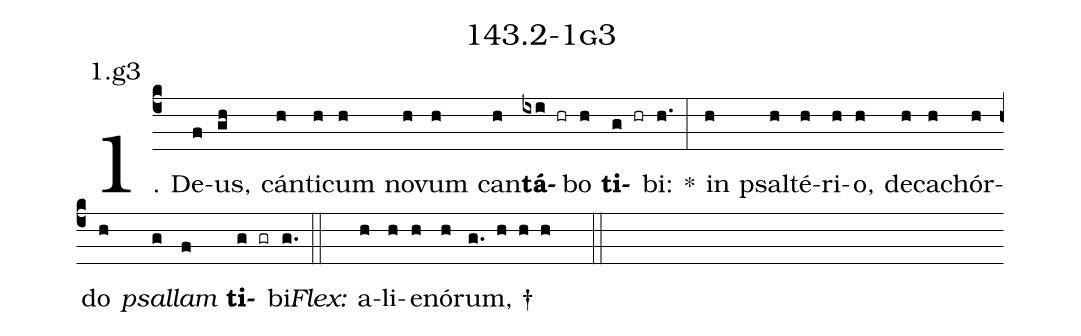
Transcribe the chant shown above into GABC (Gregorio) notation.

name: 143.2-1g3;
annotation: 1.g3;
%%
(c4)1. De(f)us,(gh) cán(h)ti(h)cum(h) no(h)vum(h) can(h)<b>tá</b>(ixi hr)bo(h) <b>ti</b>(g hr)bi:(h.) *(:) in(h) psal(h)té(h)ri(h)o,(h) de(h)ca(h)chór(h)do(h) <i>psal</i>(g)<i>lam</i>(f) <b>ti</b>(g gr)bi.(g.) (::)
<i>Flex:</i>()  a(h)li(h)e(h)nó(h)rum, †(g. h h h  ::)
